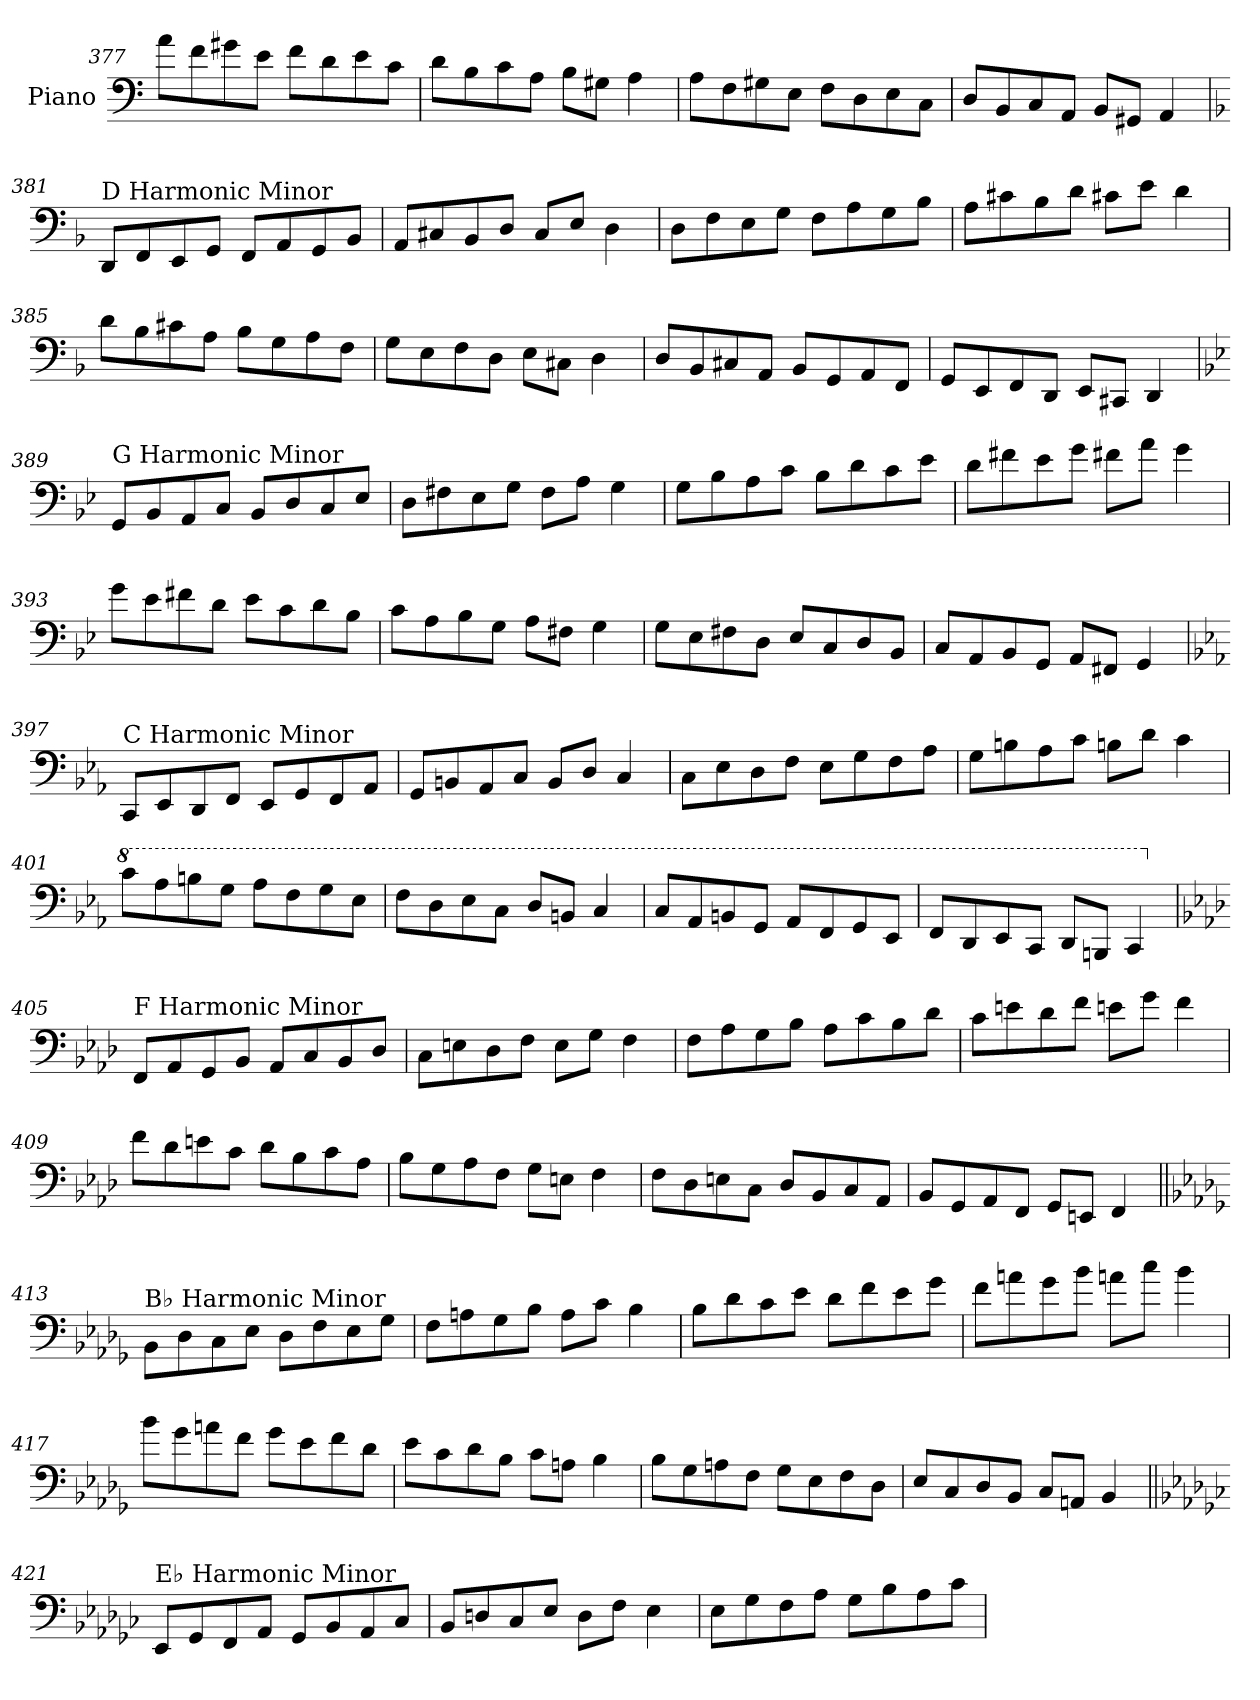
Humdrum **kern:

**kern
*part1
*staff1
*I"Piano
*I'Pno.
!!LO:LB:g=z
*clefF4
*k[]
=377
8a\L
8f\
8g#X\
8e\J
8f\L
8d\
8e\
8c\J
=378
8d\L
8B\
8c\
8A\J
8B\L
8G#X\J
4A\
=379
8A\L
8F\
8G#X\
8E\J
8F\L
8D\
8E\
8C\J
=380
8D/L
8BB/
8C/
8AA/J
8BB/L
8GG#X/J
4AA/
!!LO:LB:g=z
=381
*k[b-]
!LO:TX:a:t=D Harmonic Minor
8DD/L
8FF/
8EE/
8GG/J
8FF/L
8AA/
8GG/
8BB-/J
=382
8AA/L
8C#X/
8BB-/
8D/J
8C#/L
8E/J
4D\
=383
8D\L
8F\
8E\
8G\J
8F\L
8A\
8G\
8B-\J
=384
8A\L
8c#X\
8B-\
8d\J
8c#X\L
8e\J
4d\
!!LO:LB:g=z
=385
8d\L
8B-\
8c#X\
8A\J
8B-\L
8G\
8A\
8F\J
=386
8G\L
8E\
8F\
8D\J
8E\L
8C#X\J
4D\
=387
8D/L
8BB-/
8C#X/
8AA/J
8BB-/L
8GG/
8AA/
8FF/J
=388
8GG/L
8EE/
8FF/
8DD/J
8EE/L
8CC#X/J
4DD/
!!LO:LB:g=z
=389
*k[b-e-]
!LO:TX:a:t=G Harmonic Minor
8GG/L
8BB-/
8AA/
8C/J
8BB-/L
8D/
8C/
8E-/J
=390
8D\L
8F#X\
8E-\
8G\J
8F#\L
8A\J
4G\
=391
8G\L
8B-\
8A\
8c\J
8B-\L
8d\
8c\
8e-\J
=392
8d\L
8f#X\
8e-\
8g\J
8f#X\L
8a\J
4g\
!!LO:LB:g=z
=393
8g\L
8e-\
8f#X\
8d\J
8e-\L
8c\
8d\
8B-\J
=394
8c\L
8A\
8B-\
8G\J
8A\L
8F#X\J
4G\
=395
8G\L
8E-\
8F#X\
8D\J
8E-/L
8C/
8D/
8BB-/J
=396
8C/L
8AA/
8BB-/
8GG/J
8AA/L
8FF#X/J
4GG/
!!LO:LB:g=z
=397
*k[b-e-a-]
!LO:TX:a:t=C Harmonic Minor
8CC/L
8EE-/
8DD/
8FF/J
8EE-/L
8GG/
8FF/
8AA-/J
=398
8GG/L
8BBn/
8AA-/
8C/J
8BB/L
8D/J
4C/
=399
8C\L
8E-\
8D\
8F\J
8E-\L
8G\
8F\
8A-\J
=400
8G\L
8Bn\
8A-\
8c\J
8Bn\L
8d\J
4c\
!!LO:LB:g=z
=401
*8va
8cc\L
8a-\
8bn\
8g\J
8a-\L
8f\
8g\
8e-\J
=402
8f\L
8d\
8e-\
8c\J
8d/L
8Bn/J
4c/
=403
8c/L
8A-/
8Bn/
8G/J
8A-/L
8F/
8G/
8E-/J
=404
8F/L
8D/
8E-/
8C/J
8D/L
8BBn/J
4C/
!!LO:PB:g=z
=405
*k[b-e-a-d-]
*X8va
!LO:TX:a:t=F Harmonic Minor
8FF/L
8AA-/
8GG/
8BB-/J
8AA-/L
8C/
8BB-/
8D-/J
=406
8C\L
8En\
8D-\
8F\J
8E\L
8G\J
4F\
=407
8F\L
8A-\
8G\
8B-\J
8A-\L
8c\
8B-\
8d-\J
=408
8c\L
8en\
8d-\
8f\J
8en\L
8g\J
4f\
!!LO:LB:g=z
=409
8f\L
8d-\
8en\
8c\J
8d-\L
8B-\
8c\
8A-\J
=410
8B-\L
8G\
8A-\
8F\J
8G\L
8En\J
4F\
=411
8F\L
8D-\
8En\
8C\J
8D-/L
8BB-/
8C/
8AA-/J
=412
8BB-/L
8GG/
8AA-/
8FF/J
8GG/L
8EEn/J
4FF/
!!LO:LB:g=z
=413||
*k[b-e-a-d-g-]
!LO:TX:a:t=B♭ Harmonic Minor
8BB-\L
8D-\
8C\
8E-\J
8D-\L
8F\
8E-\
8G-\J
=414
8F\L
8An\
8G-\
8B-\J
8A\L
8c\J
4B-\
=415
8B-\L
8d-\
8c\
8e-\J
8d-\L
8f\
8e-\
8g-\J
=416
8f\L
8an\
8g-\
8b-\J
8an\L
8cc\J
4b-\
!!LO:LB:g=z
=417
8b-\L
8g-\
8an\
8f\J
8g-\L
8e-\
8f\
8d-\J
=418
8e-\L
8c\
8d-\
8B-\J
8c\L
8An\J
4B-\
=419
8B-\L
8G-\
8An\
8F\J
8G-\L
8E-\
8F\
8D-\J
=420
8E-/L
8C/
8D-/
8BB-/J
8C/L
8AAn/J
4BB-/
!!LO:LB:g=z
=421||
*k[b-e-a-d-g-c-]
!LO:TX:a:t=E♭ Harmonic Minor
8EE-/L
8GG-/
8FF/
8AA-/J
8GG-/L
8BB-/
8AA-/
8C-/J
=422
8BB-/L
8Dn/
8C-/
8E-/J
8D\L
8F\J
4E-\
=423
8E-\L
8G-\
8F\
8A-\J
8G-\L
8B-\
8A-\
8c-\J
=
*-
